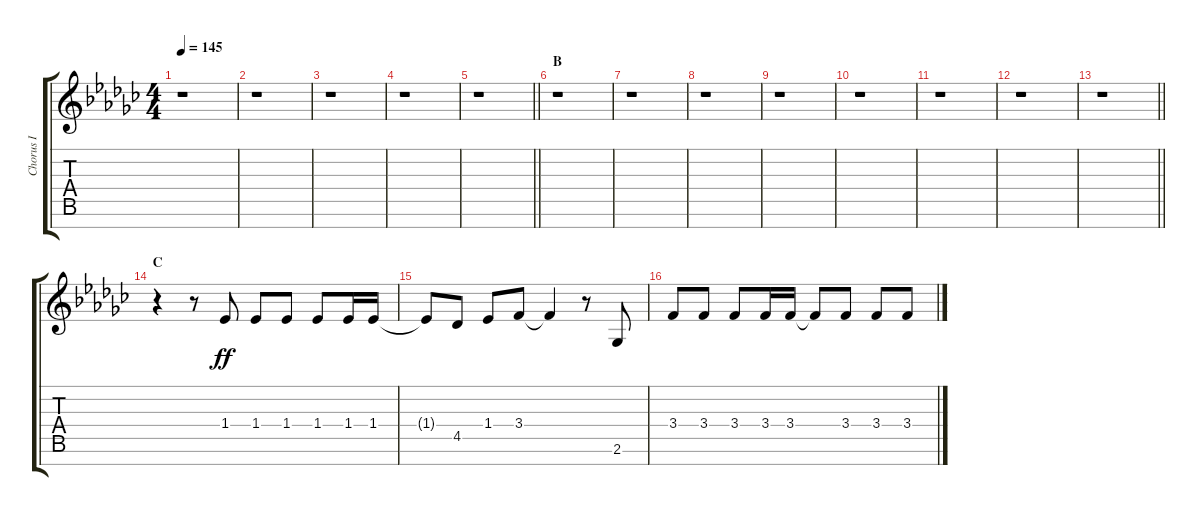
\track ("Chorus I" "Chorus I") {instrument voiceoohs}
\staff {score tabs}
\tuning (E5 B4 G4 D4 A3 E3 B2) {hide}
\ts (4 4)
\tempo 145
\clef g2
\ks gb
r.1{dy ff} |
r.1 |
r.1 |
r.1 |
\barLineRight lightlight
r.1 |
\section ("" "B")
r.1 |
r.1 |
r.1 |
r.1 |
r.1 |
r.1 |
r.1 |
\barLineRight lightlight
r.1 |
\section ("" "C")
r.4 r.8 1.4.8 1.4.8 1.4.8 1.4.8 1.4.16 1.4.16 |
1.4{t}.8 4.5.8 1.4.8 3.4.8 3.4{t}.4 r.8 2.6.8 |
3.4.8 3.4.8 3.4.8 3.4.16 3.4.16 3.4{t}.8 3.4.8 3.4.8 3.4.8
